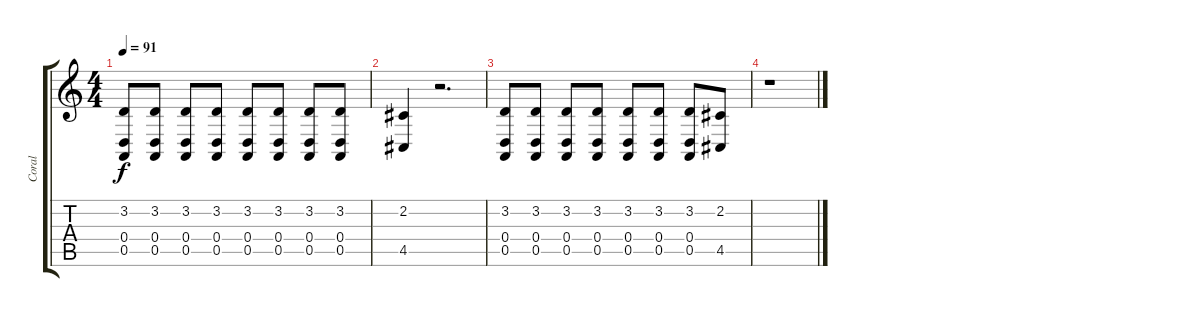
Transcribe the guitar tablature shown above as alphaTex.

\track ("Coral" "Coral") {instrument synthvoice}
\staff {score tabs}
\tuning (E4 B3 G3 D3 A2 E2) {hide}
\ts (4 4)
\tempo 91
\clef g2
\ks c
(3.2 0.4 0.5).8{dy f volume 2} (3.2 0.4 0.5).8 (3.2 0.4 0.5).8 (3.2 0.4 0.5).8 (3.2 0.4 0.5).8 (3.2 0.4 0.5).8 (3.2 0.4 0.5).8 (3.2 0.4 0.5).8 |
(2.2 4.5).4 r.2{d} |
(3.2 0.4 0.5).8{volume 0} (3.2 0.4 0.5).8 (3.2 0.4 0.5).8 (3.2 0.4 0.5).8 (3.2 0.4 0.5).8 (3.2 0.4 0.5).8 (3.2 0.4 0.5).8 (2.2 4.5).8 |
r.1
